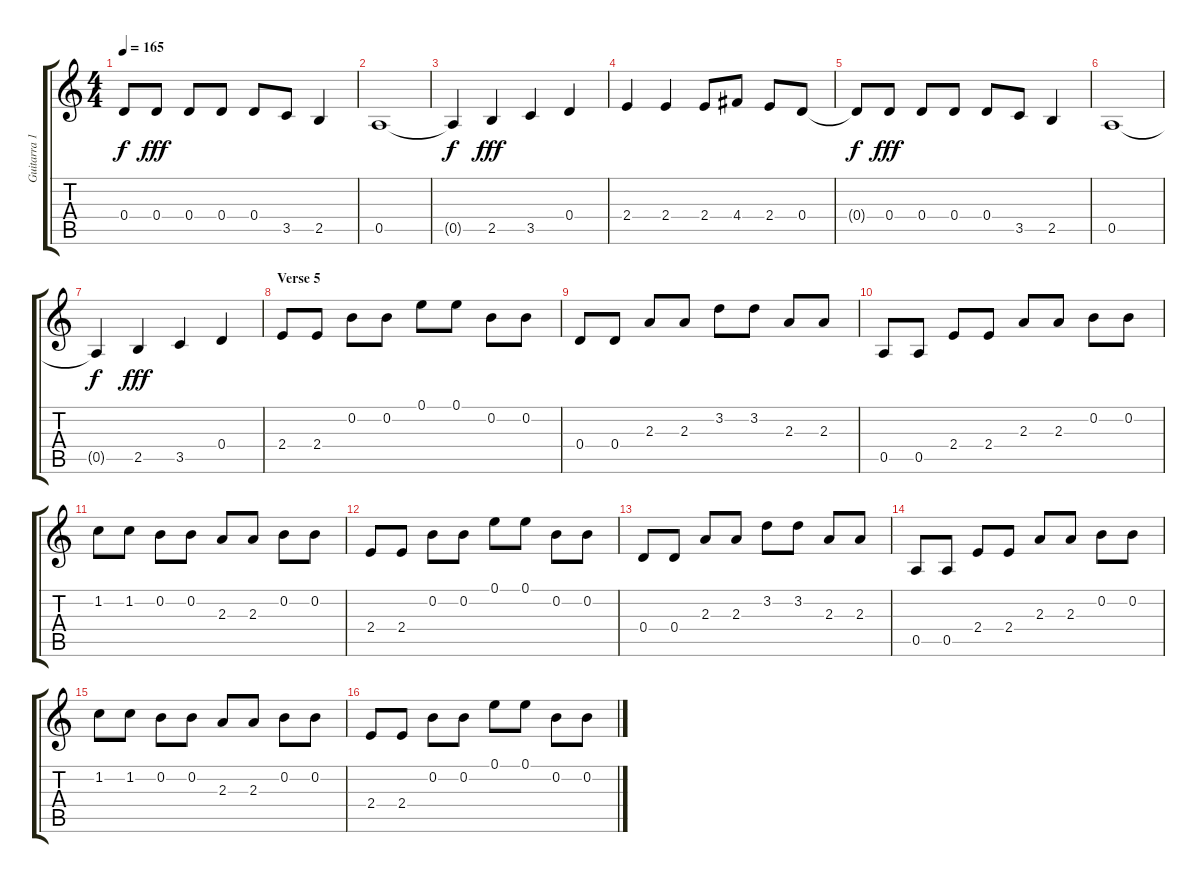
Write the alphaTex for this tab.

\track ("Guitarra 1 ( Lead )" "Guitarra 1") {instrument overdrivenguitar}
\staff {score tabs}
\tuning (E4 B3 G3 D3 A2 E2) {hide}
\ts (4 4)
\tempo 165
\clef g2
\ks c
0.4{t}.8{dy f} 0.4.8{dy fff} 0.4.8 0.4.8 0.4.8 3.5.8 2.5.4 |
0.5.1 |
0.5{t}.4{dy f} 2.5.4{dy fff} 3.5.4 0.4.4 |
2.4.4 2.4.4 2.4.8 4.4.8 2.4.8 0.4.8 |
0.4{t}.8{dy f} 0.4.8{dy fff} 0.4.8 0.4.8 0.4.8 3.5.8 2.5.4 |
0.5.1 |
0.5{t}.4{dy f} 2.5.4{dy fff} 3.5.4 0.4.4 |
\section ("" "Verse 5")
2.4.8 2.4.8 0.2.8 0.2.8 0.1.8 0.1.8 0.2.8 0.2.8 |
0.4.8 0.4.8 2.3.8 2.3.8 3.2.8 3.2.8 2.3.8 2.3.8 |
0.5.8 0.5.8 2.4.8 2.4.8 2.3.8 2.3.8 0.2.8 0.2.8 |
1.2.8 1.2.8 0.2.8 0.2.8 2.3.8 2.3.8 0.2.8 0.2.8 |
2.4.8 2.4.8 0.2.8 0.2.8 0.1.8 0.1.8 0.2.8 0.2.8 |
0.4.8 0.4.8 2.3.8 2.3.8 3.2.8 3.2.8 2.3.8 2.3.8 |
0.5.8 0.5.8 2.4.8 2.4.8 2.3.8 2.3.8 0.2.8 0.2.8 |
1.2.8 1.2.8 0.2.8 0.2.8 2.3.8 2.3.8 0.2.8 0.2.8 |
2.4.8 2.4.8 0.2.8 0.2.8 0.1.8 0.1.8 0.2.8 0.2.8
